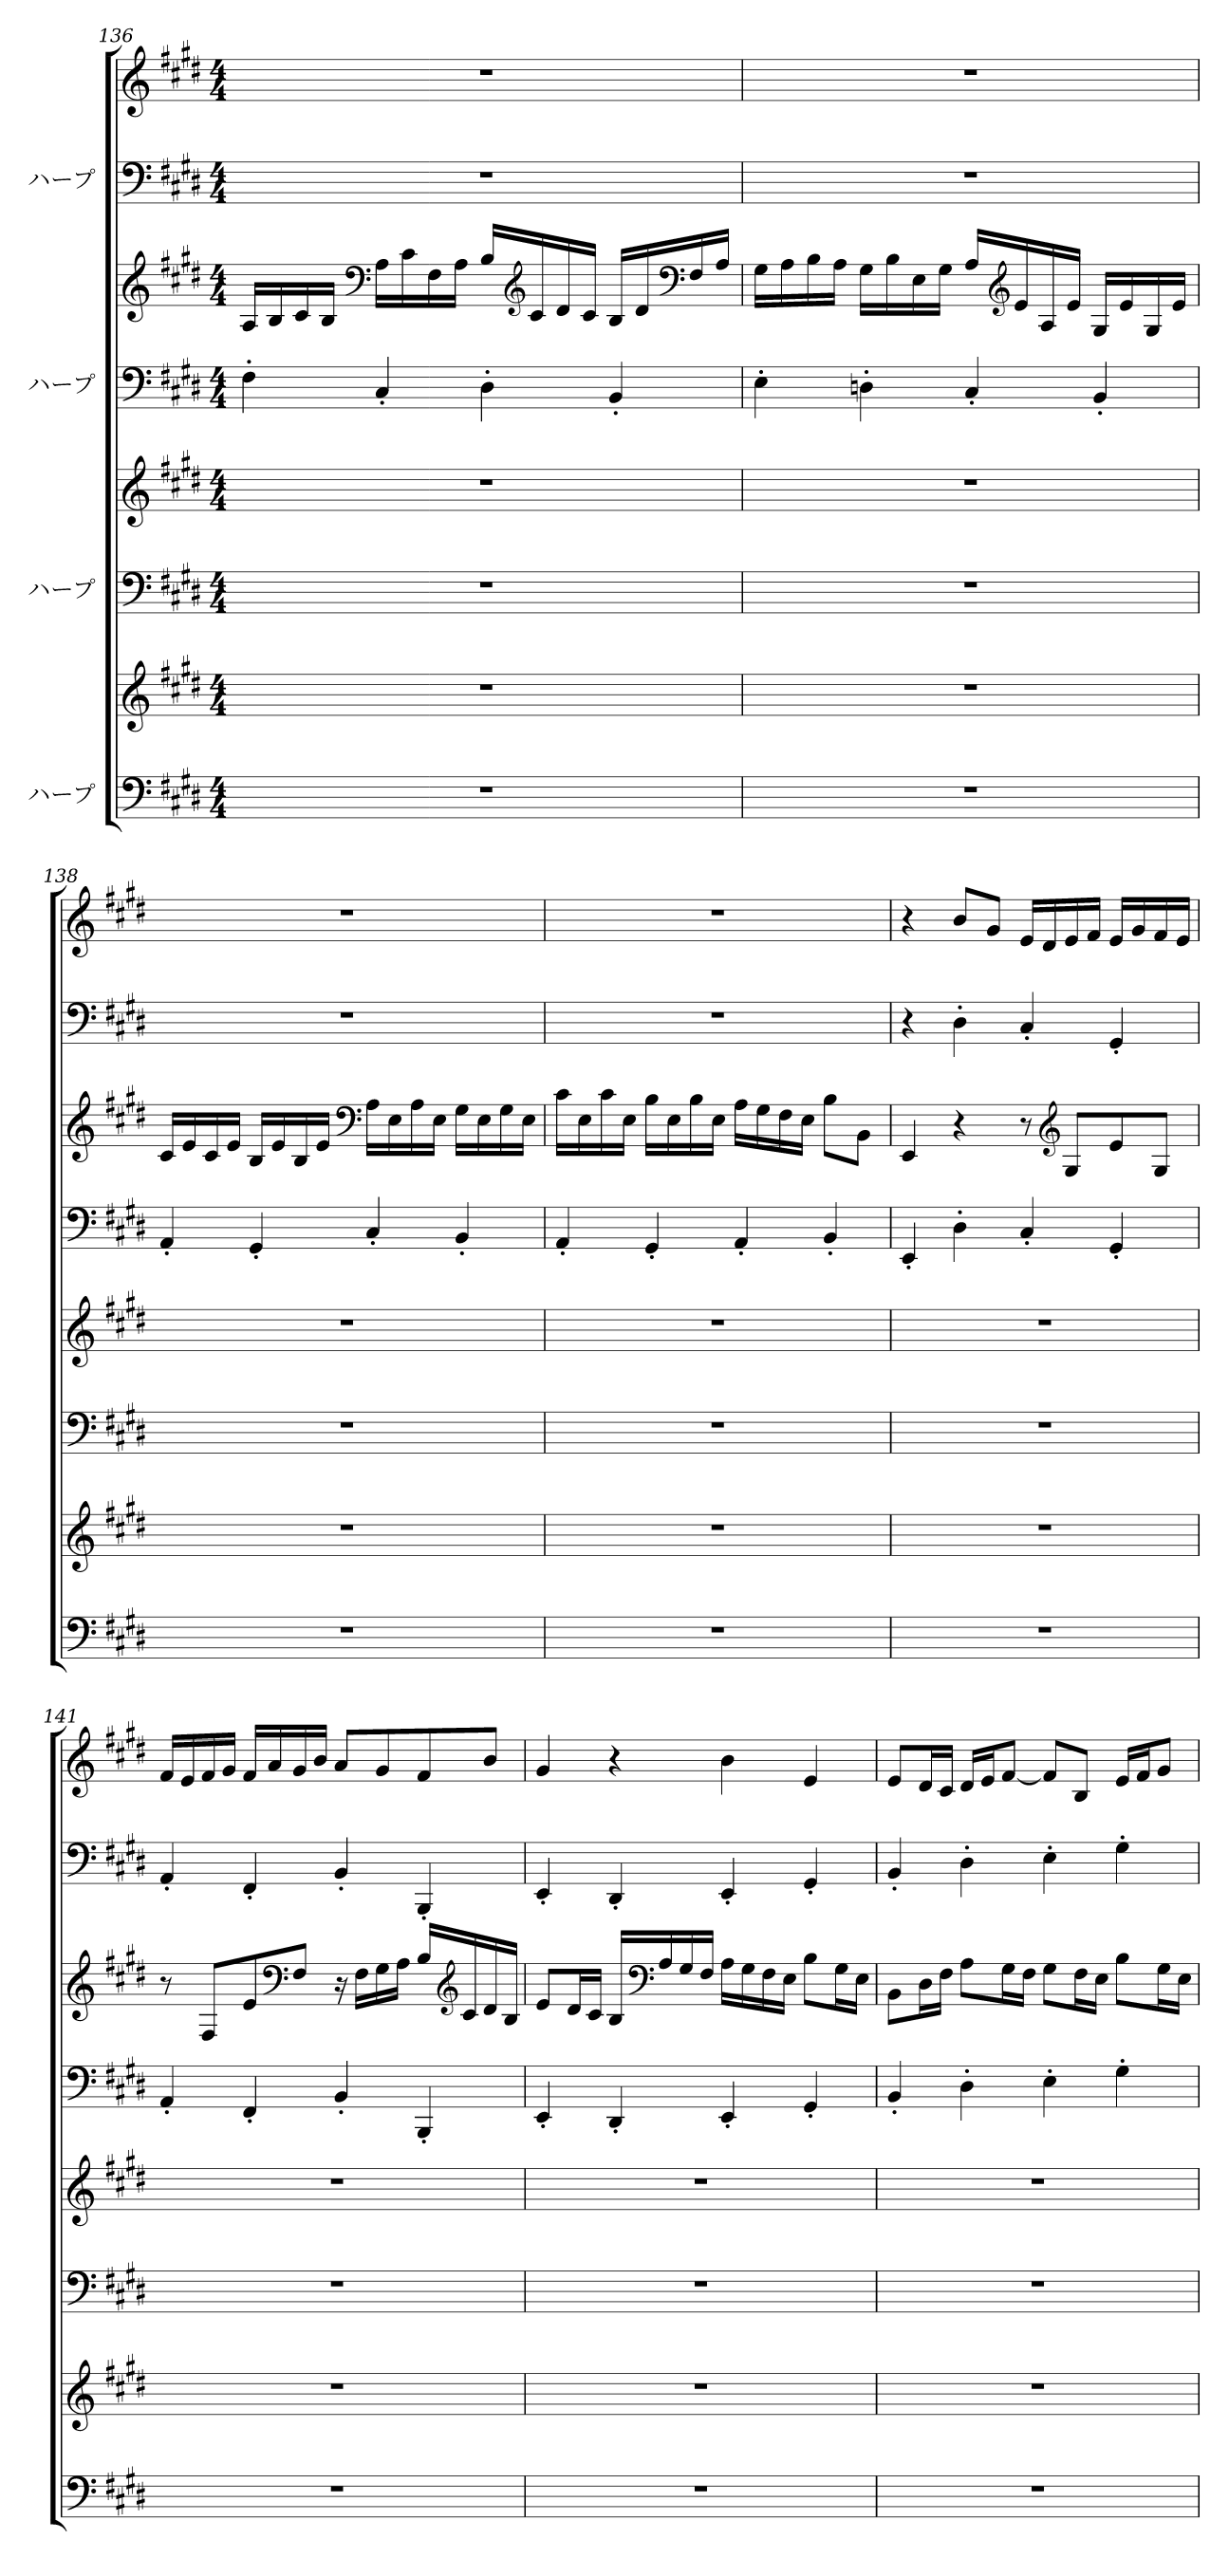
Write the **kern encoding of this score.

**kern	**kern	**kern	**kern	**kern	**kern	**kern	**kern
*part4	*part4	*part3	*part3	*part2	*part2	*part1	*part1
*staff8	*staff7	*staff6	*staff5	*staff4	*staff3	*staff2	*staff1
*I"ハープ	*	*I"ハープ	*	*I"ハープ	*	*I"ハープ	*
!!LO:PB:g=z
*clefF4	*clefG2	*clefF4	*clefG2	*clefF4	*clefG2	*clefF4	*clefG2
*k[f#c#g#d#]	*k[f#c#g#d#]	*k[f#c#g#d#]	*k[f#c#g#d#]	*k[f#c#g#d#]	*k[f#c#g#d#]	*k[f#c#g#d#]	*k[f#c#g#d#]
*M4/4	*M4/4	*M4/4	*M4/4	*M4/4	*M4/4	*M4/4	*M4/4
=136	=136	=136	=136	=136	=136	=136	=136
1r	1r	1r	1r	4F#'\	16A/LL	1r	1r
.	.	.	.	.	16B/	.	.
.	.	.	.	.	16c#/	.	.
.	.	.	.	.	16B/JJ	.	.
*	*	*	*	*	*clefF4	*	*
.	.	.	.	4C#'/	16A\LL	.	.
.	.	.	.	.	16c#\	.	.
.	.	.	.	.	16F#\	.	.
.	.	.	.	.	16A\JJ	.	.
.	.	.	.	4D#'\	16B/LL	.	.
*	*	*	*	*	*clefG2	*	*
.	.	.	.	.	16c#/	.	.
.	.	.	.	.	16d#/	.	.
.	.	.	.	.	16c#/JJ	.	.
.	.	.	.	4BB'/	16B/LL	.	.
.	.	.	.	.	16d#/	.	.
*	*	*	*	*	*clefF4	*	*
.	.	.	.	.	16F#/	.	.
.	.	.	.	.	16A/JJ	.	.
=137	=137	=137	=137	=137	=137	=137	=137
1r	1r	1r	1r	4E'\	16G#\LL	1r	1r
.	.	.	.	.	16A\	.	.
.	.	.	.	.	16B\	.	.
.	.	.	.	.	16A\JJ	.	.
.	.	.	.	4Dn'\	16G#\LL	.	.
.	.	.	.	.	16B\	.	.
.	.	.	.	.	16E\	.	.
.	.	.	.	.	16G#\JJ	.	.
.	.	.	.	4C#'/	16A/LL	.	.
*	*	*	*	*	*clefG2	*	*
.	.	.	.	.	16e/	.	.
.	.	.	.	.	16A/	.	.
.	.	.	.	.	16e/JJ	.	.
.	.	.	.	4BB'/	16G#/LL	.	.
.	.	.	.	.	16e/	.	.
.	.	.	.	.	16G#/	.	.
.	.	.	.	.	16e/JJ	.	.
!!LO:PB:g=z
=138	=138	=138	=138	=138	=138	=138	=138
1r	1r	1r	1r	4AA'/	16c#/LL	1r	1r
.	.	.	.	.	16e/	.	.
.	.	.	.	.	16c#/	.	.
.	.	.	.	.	16e/JJ	.	.
.	.	.	.	4GG#'/	16B/LL	.	.
.	.	.	.	.	16e/	.	.
.	.	.	.	.	16B/	.	.
.	.	.	.	.	16e/JJ	.	.
*	*	*	*	*	*clefF4	*	*
.	.	.	.	4C#'/	16A\LL	.	.
.	.	.	.	.	16E\	.	.
.	.	.	.	.	16A\	.	.
.	.	.	.	.	16E\JJ	.	.
.	.	.	.	4BB'/	16G#\LL	.	.
.	.	.	.	.	16E\	.	.
.	.	.	.	.	16G#\	.	.
.	.	.	.	.	16E\JJ	.	.
=139	=139	=139	=139	=139	=139	=139	=139
1r	1r	1r	1r	4AA'/	16c#\LL	1r	1r
.	.	.	.	.	16E\	.	.
.	.	.	.	.	16c#\	.	.
.	.	.	.	.	16E\JJ	.	.
.	.	.	.	4GG#'/	16B\LL	.	.
.	.	.	.	.	16E\	.	.
.	.	.	.	.	16B\	.	.
.	.	.	.	.	16E\JJ	.	.
.	.	.	.	4AA'/	16A\LL	.	.
.	.	.	.	.	16G#\	.	.
.	.	.	.	.	16F#\	.	.
.	.	.	.	.	16E\JJ	.	.
.	.	.	.	4BB'/	8B\L	.	.
.	.	.	.	.	8BB\J	.	.
=140	=140	=140	=140	=140	=140	=140	=140
1r	1r	1r	1r	4EE'/	4EE/	4r	4r
.	.	.	.	4D#'\	4r	4D#'\	8b/L
.	.	.	.	.	.	.	8g#/J
.	.	.	.	4C#'/	8r	4C#'/	16e/LL
.	.	.	.	.	.	.	16d#/
*	*	*	*	*	*clefG2	*	*
.	.	.	.	.	8G#/L	.	16e/
.	.	.	.	.	.	.	16f#/JJ
.	.	.	.	4GG#'/	8e/	4GG#'/	16e/LL
.	.	.	.	.	.	.	16g#/
.	.	.	.	.	8G#/J	.	16f#/
.	.	.	.	.	.	.	16e/JJ
!!LO:PB:g=z
=141	=141	=141	=141	=141	=141	=141	=141
1r	1r	1r	1r	4AA'/	8r	4AA'/	16f#/LL
.	.	.	.	.	.	.	16e/
.	.	.	.	.	8F#/L	.	16f#/
.	.	.	.	.	.	.	16g#/JJ
.	.	.	.	4FF#'/	8e/	4FF#'/	16f#/LL
.	.	.	.	.	.	.	16a/
*	*	*	*	*	*clefF4	*	*
.	.	.	.	.	8F#/J	.	16g#/
.	.	.	.	.	.	.	16b/JJ
.	.	.	.	4BB'/	16r	4BB'/	8a/L
.	.	.	.	.	16F#\LL	.	.
.	.	.	.	.	16G#\	.	8g#/
.	.	.	.	.	16A\JJ	.	.
.	.	.	.	4BBB'/	16B/LL	4BBB'/	8f#/
*	*	*	*	*	*clefG2	*	*
.	.	.	.	.	16c#/	.	.
.	.	.	.	.	16d#/	.	8b/J
.	.	.	.	.	16B/JJ	.	.
=142	=142	=142	=142	=142	=142	=142	=142
1r	1r	1r	1r	4EE'/	8e/L	4EE'/	4g#/
.	.	.	.	.	16d#/L	.	.
.	.	.	.	.	16c#/JJ	.	.
.	.	.	.	4DD#'/	16B/LL	4DD#'/	4r
*	*	*	*	*	*clefF4	*	*
.	.	.	.	.	16A/	.	.
.	.	.	.	.	16G#/	.	.
.	.	.	.	.	16F#/JJ	.	.
.	.	.	.	4EE'/	16A\LL	4EE'/	4b\
.	.	.	.	.	16G#\	.	.
.	.	.	.	.	16F#\	.	.
.	.	.	.	.	16E\JJ	.	.
.	.	.	.	4GG#'/	8B\L	4GG#'/	4e/
.	.	.	.	.	16G#\L	.	.
.	.	.	.	.	16E\JJ	.	.
!!LO:PB:g=z
=143	=143	=143	=143	=143	=143	=143	=143
1r	1r	1r	1r	4BB'/	8BB\L	4BB'/	8e/L
.	.	.	.	.	16D#\L	.	16d#/L
.	.	.	.	.	16F#\JJ	.	16c#/JJ
.	.	.	.	4D#'\	8A\L	4D#'\	16d#/LL
.	.	.	.	.	.	.	16e/J
.	.	.	.	.	16G#\L	.	[8f#/J
.	.	.	.	.	16F#\JJ	.	.
.	.	.	.	4E'\	8G#\L	4E'\	8f#/L]
.	.	.	.	.	16F#\L	.	8B/J
.	.	.	.	.	16E\JJ	.	.
.	.	.	.	4G#'\	8B\L	4G#'\	16e/LL
.	.	.	.	.	.	.	16f#/J
.	.	.	.	.	16G#\L	.	8g#/J
.	.	.	.	.	16E\JJ	.	.
=	=	=	=	=	=	=	=
*-	*-	*-	*-	*-	*-	*-	*-
